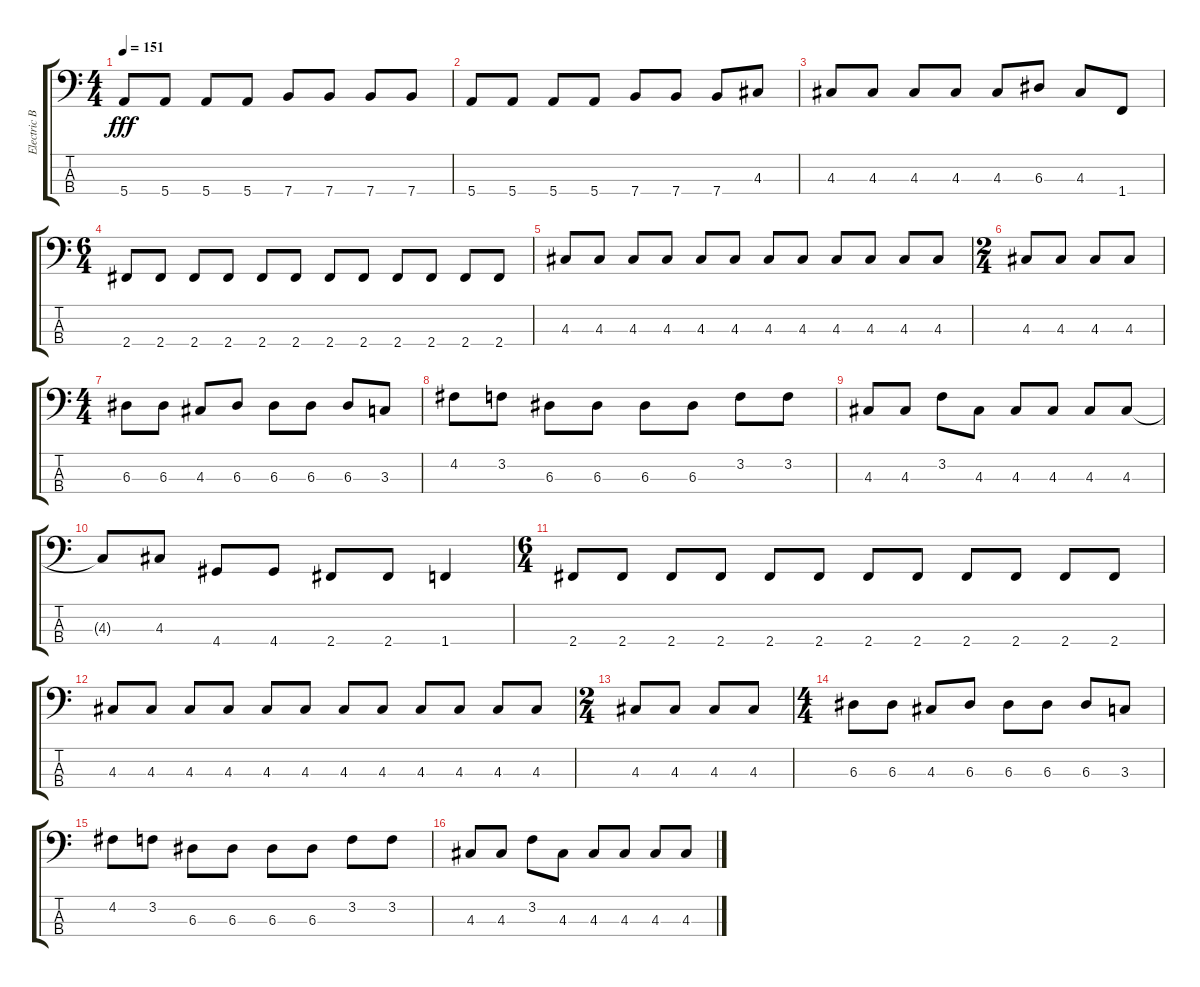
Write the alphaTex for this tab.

\track ("Electric Bass" "Electric B") {instrument electricbassfinger}
\staff {score tabs}
\tuning (G2 D2 A1 E1) {hide}
\ts (4 4)
\tempo 151
\clef f4
\ks c
5.4.8{dy fff} 5.4.8 5.4.8 5.4.8 7.4.8 7.4.8 7.4.8 7.4.8 |
5.4.8 5.4.8 5.4.8 5.4.8 7.4.8 7.4.8 7.4.8 4.3.8 |
4.3.8 4.3.8 4.3.8 4.3.8 4.3.8 6.3.8 4.3.8 1.4.8 |
\ts (6 4)
2.4.8 2.4.8 2.4.8 2.4.8 2.4.8 2.4.8 2.4.8 2.4.8 2.4.8 2.4.8 2.4.8 2.4.8 |
4.3.8 4.3.8 4.3.8 4.3.8 4.3.8 4.3.8 4.3.8 4.3.8 4.3.8 4.3.8 4.3.8 4.3.8 |
\ts (2 4)
4.3.8 4.3.8 4.3.8 4.3.8 |
\ts (4 4)
6.3.8 6.3.8 4.3.8 6.3.8 6.3.8 6.3.8 6.3.8 3.3.8 |
4.2.8 3.2.8 6.3.8 6.3.8 6.3.8 6.3.8 3.2.8 3.2.8 |
4.3.8 4.3.8 3.2.8 4.3.8 4.3.8 4.3.8 4.3.8 4.3.8 |
4.3{t}.8 4.3.8 4.4.8 4.4.8 2.4.8 2.4.8 1.4.4 |
\ts (6 4)
2.4.8 2.4.8 2.4.8 2.4.8 2.4.8 2.4.8 2.4.8 2.4.8 2.4.8 2.4.8 2.4.8 2.4.8 |
4.3.8 4.3.8 4.3.8 4.3.8 4.3.8 4.3.8 4.3.8 4.3.8 4.3.8 4.3.8 4.3.8 4.3.8 |
\ts (2 4)
4.3.8 4.3.8 4.3.8 4.3.8 |
\ts (4 4)
6.3.8 6.3.8 4.3.8 6.3.8 6.3.8 6.3.8 6.3.8 3.3.8 |
4.2.8 3.2.8 6.3.8 6.3.8 6.3.8 6.3.8 3.2.8 3.2.8 |
4.3.8 4.3.8 3.2.8 4.3.8 4.3.8 4.3.8 4.3.8 4.3.8
